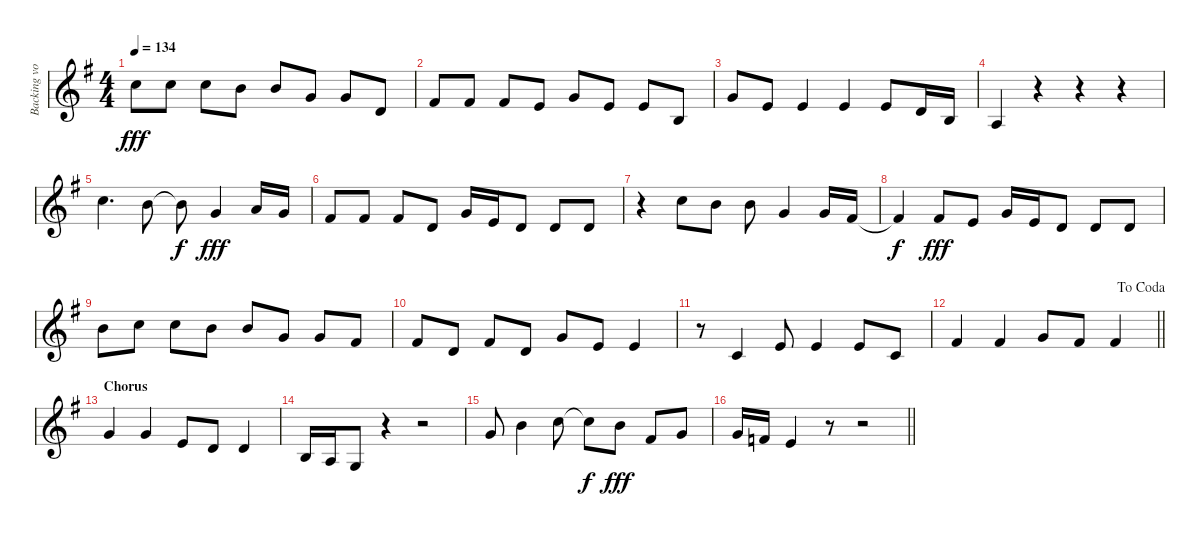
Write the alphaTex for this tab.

\track ("Backing vocals" "Backing vo") {instrument lead3calliope}
\staff {score}
\tuning (E4 B3 G3 D3 A2 E2) {hide}
\ts (4 4)
\tempo 134
\clef g2
\ks g
8.1.8{dy fff} 8.1.8 8.1.8 7.1.8 7.1.8 3.1.8 3.1.8 3.2.8 |
2.1.8 2.1.8 2.1.8 0.1.8 3.1.8 0.1.8 0.1.8 0.2.8 |
3.1.8 0.1.8 0.1.4 0.1.4 0.1.8 3.2.16 0.2.16 |
2.3.4 r.4 r.4 r.4 |
8.1.4{d} 7.1.8 7.1{t}.8{dy f} 3.1.4{dy fff} 5.1.16 3.1.16 |
2.1.8 2.1.8 2.1.8 3.2.8 3.1.16 0.1.16 3.2.8 3.2.8 3.2.8 |
r.4 8.1.8 7.1.8 7.1.8 3.1.4 3.1.16 2.1.16 |
2.1{t}.4{dy f} 2.1.8{dy fff} 0.1.8 3.1.16 0.1.16 3.2.8 3.2.8 3.2.8 |
7.1.8 8.1.8 8.1.8 7.1.8 7.1.8 8.2.8 8.2.8 7.2.8 |
7.2.8 7.3.8 7.2.8 7.3.8 8.2.8 0.1.8 0.1.4 |
r.8 1.2.4 0.1.8 0.1.4 0.1.8 1.2.8 |
\jump dacoda
\barLineRight lightlight
2.1.4 2.1.4 3.1.8 2.1.8 2.1.4 |
\section ("" "Chorus")
3.1.4 3.1.4 0.1.8 3.2.8 3.2.4 |
4.3.16 2.3.16 0.3.8 r.4 r.2 |
3.1.8 7.1.4 8.1.8 8.1{t}.8{dy f} 7.1.8{dy fff} 7.2.8 8.2.8 |
\barLineRight lightlight
8.2.16 6.2.16 0.1.4 r.8 r.2
